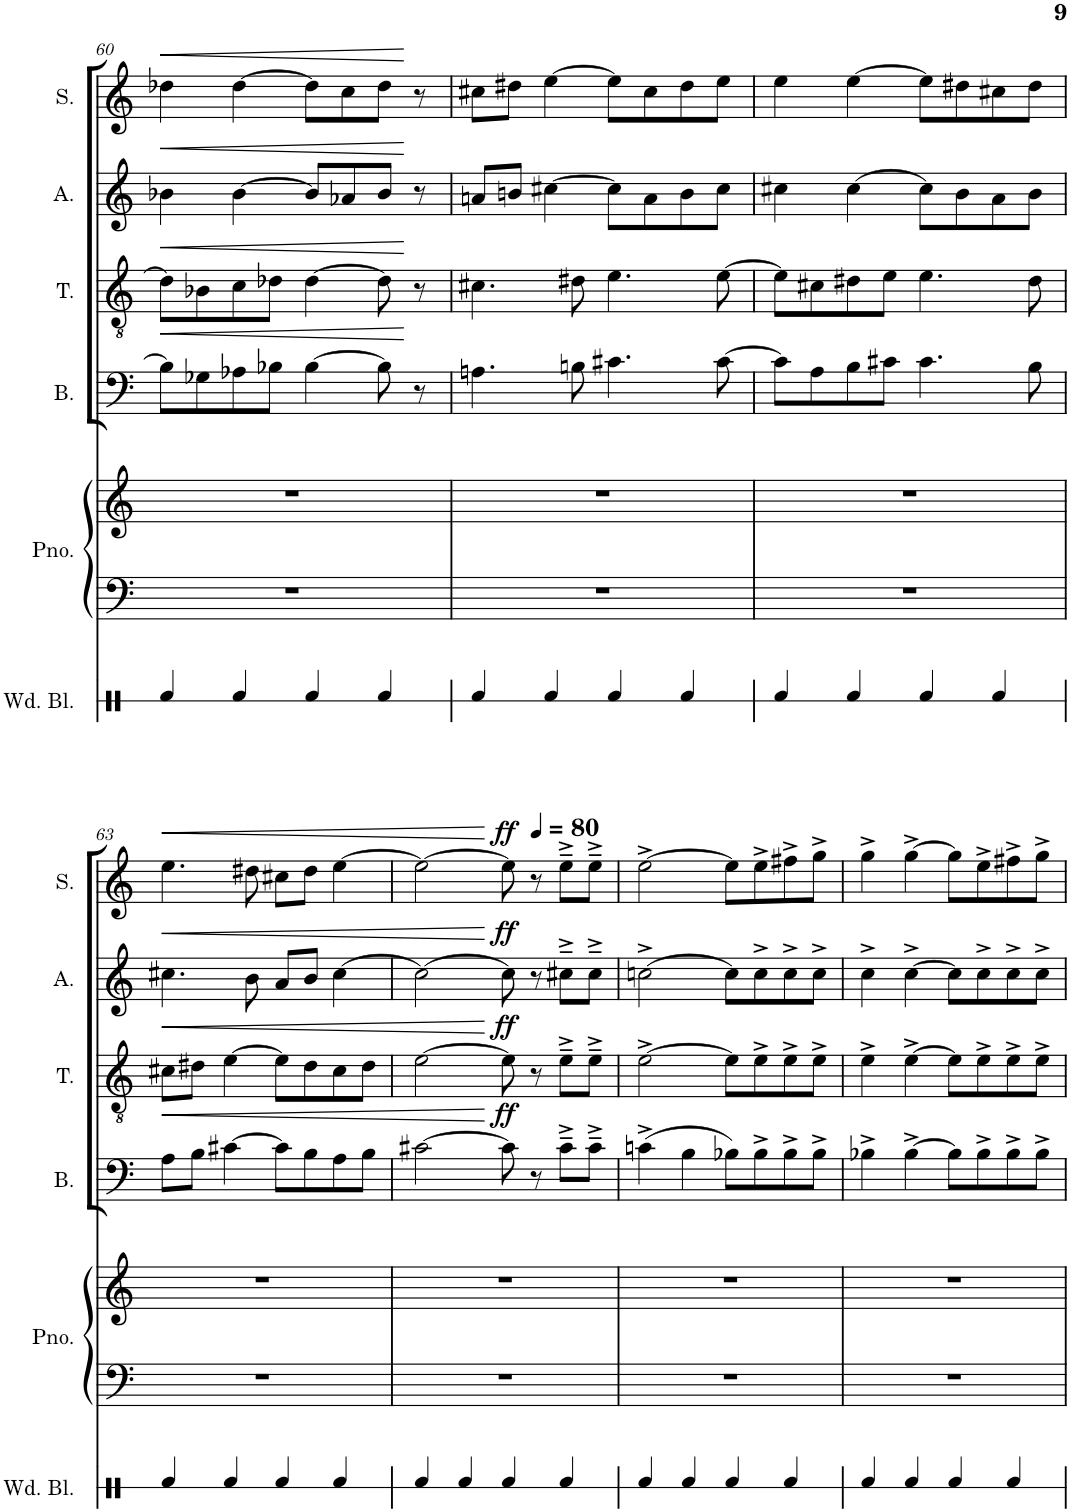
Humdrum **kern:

**kern	**kern	**kern	**kern	**dynam	**kern	**dynam	**kern	**dynam	**kern	**dynam
*part6	*part5	*part5	*part4	*part4	*part3	*part3	*part2	*part2	*part1	*part1
*staff7	*staff6	*staff5	*staff4	*staff4	*staff3	*staff3	*staff2	*staff2	*staff1	*staff1
*I"Wood Blocks	*I"Piano	*	*I"Bass	*	*I"Tenor	*	*I"Alto	*	*I"Soprano	*
*I'Wd. Bl.	*I'Pno.	*	*I'B.	*	*I'T.	*	*I'A.	*	*I'S.	*
!!LO:PB:g=z
*clefX	*clefF4	*clefG2	*clefF4	*	*clefGv2	*	*clefG2	*	*clefG2	*
*k[]	*k[]	*k[]	*k[]	*	*k[]	*	*k[]	*	*k[]	*
*M4/4	*M4/4	*M4/4	*M4/4	*	*M4/4	*	*M4/4	*	*M4/4	*
*met(c)	*met(c)	*met(c)	*met(c)	*	*met(c)	*	*met(c)	*	*met(c)	*
=60	=60	=60	=60	=60	=60	=60	=60	=60	=60	=60
!	!	!	!	!LO:HP:b	!	!LO:HP:b	!	!LO:HP:b	!	!LO:HP:b
4Rf/	1r	1r	8B-\L]	<	8d-\L]	<	4b-X\	<	4dd-X\	<
.	.	.	8G-X\	.	8B-X\	.	.	.	.	.
4Rf/	.	.	8A-X\	.	8c\	.	[4b-\	.	[4dd-\	.
.	.	.	8B-X\J	.	8d-X\J	.	.	.	.	.
4Rf/	.	.	[4B-\	.	[4d-\	.	8b-/L]	.	8dd-\L]	.
.	.	.	.	.	.	.	8a-X/	.	8cc\	.
4Rf/	.	.	8B-\]	.	8d-\]	.	8b-/J	.	8dd-\J	.
.	.	.	8r	[	8r	[	8r	[	8r	[
=61	=61	=61	=61	=61	=61	=61	=61	=61	=61	=61
4Rf/	1r	1r	4.An\	.	4.c#X\	.	8an/L	.	8cc#X\L	.
.	.	.	.	.	.	.	8bn/J	.	8dd#X\J	.
4Rf/	.	.	.	.	.	.	[4cc#X\	.	[4ee\	.
.	.	.	8Bn\	.	8d#X\	.	.	.	.	.
4Rf/	.	.	4.c#X\	.	4.e\	.	8cc#\L]	.	8ee\L]	.
.	.	.	.	.	.	.	8a\	.	8cc#\	.
4Rf/	.	.	.	.	.	.	8b\	.	8dd#\	.
.	.	.	[8c#\	.	[8e\	.	8cc#\J	.	8ee\J	.
=62	=62	=62	=62	=62	=62	=62	=62	=62	=62	=62
4Rf/	1r	1r	8c#\L]	.	8e\L]	.	4cc#X\	.	4ee\	.
.	.	.	8A\	.	8c#X\	.	.	.	.	.
4Rf/	.	.	8B\	.	8d#X\	.	[4cc#\	.	[4ee\	.
.	.	.	8c#X\J	.	8e\J	.	.	.	.	.
4Rf/	.	.	4.c#\	.	4.e\	.	8cc#\L]	.	8ee\L]	.
.	.	.	.	.	.	.	8b\	.	8dd#X\	.
4Rf/	.	.	.	.	.	.	8a\	.	8cc#X\	.
.	.	.	8B\	.	8d#\	.	8b\J	.	8dd#\J	.
!!LO:LB:g=z
=63	=63	=63	=63	=63	=63	=63	=63	=63	=63	=63
!	!	!	!	!LO:HP:b	!	!LO:HP:b	!	!LO:HP:b	!	!LO:HP:b
4Rf/	1r	1r	8A\L	<	8c#X\L	<	4.cc#X\	<	4.ee\	<
.	.	.	8B\J	.	8d#X\J	.	.	.	.	.
4Rf/	.	.	[4c#X\	.	[4e\	.	.	.	.	.
.	.	.	.	.	.	.	8b\	.	8dd#X\	.
4Rf/	.	.	8c#\L]	.	8e\L]	.	8a/L	.	8cc#X\L	.
.	.	.	8B\	.	8d#\	.	8b/J	.	8dd#\J	.
4Rf/	.	.	8A\	.	8c#\	.	[4cc#\	.	[4ee\	.
.	.	.	8B\J	.	8d#\J	.	.	.	.	.
=64	=64	=64	=64	=64	=64	=64	=64	=64	=64	=64
4Rf/	1r	1r	[2c#X\	.	[2e\	.	2cc#\_	.	2ee\_	.
4Rf/	.	.	.	.	.	.	.	.	.	.
!	!	!	!	!LO:DY:n=1:a	!	!LO:DY:n=1:a	!	!LO:DY:n=1:a	!	!LO:DY:n=1:a
4Rf/	.	.	8c#\]	[ ff	8e\]	[ ff	8cc#\]	[ ff	8ee\]	[ ff
*	*	*	*	*	*	*	*	*	*MM80	*
.	.	.	8r	.	8r	.	8r	.	8r	.
4Rf/	.	.	8c#~^\L	.	8e~^\L	.	8cc#X~^\L	.	8ee~^\L	.
.	.	.	8c#~^\J	.	8e~^\J	.	8cc#~^\J	.	8ee~^\J	.
=65	=65	=65	=65	=65	=65	=65	=65	=65	=65	=65
4Rf/	1r	1r	(4cn^\	.	[2e^\	.	[2ccn^\	.	[2ee^\	.
4Rf/	.	.	4B\	.	.	.	.	.	.	.
4Rf/	.	.	8B-X\L)	.	8e\L]	.	8cc\L]	.	8ee\L]	.
.	.	.	8B-^\	.	8e^\	.	8cc^\	.	8ee^\	.
4Rf/	.	.	8B-^\	.	8e^\	.	8cc^\	.	8ff#X^\	.
.	.	.	8B-^\J	.	8e^\J	.	8cc^\J	.	8gg^\J	.
=66	=66	=66	=66	=66	=66	=66	=66	=66	=66	=66
4Rf/	1r	1r	4B-X^\	.	4e^\	.	4cc^\	.	4gg^\	.
4Rf/	.	.	[4B-^\	.	[4e^\	.	[4cc^\	.	[4gg^\	.
4Rf/	.	.	8B-\L]	.	8e\L]	.	8cc\L]	.	8gg\L]	.
.	.	.	8B-^\	.	8e^\	.	8cc^\	.	8ee^\	.
4Rf/	.	.	8B-^\	.	8e^\	.	8cc^\	.	8ff#X^\	.
.	.	.	8B-^\J	.	8e^\J	.	8cc^\J	.	8gg^\J	.
=	=	=	=	=	=	=	=	=	=	=
*-	*-	*-	*-	*-	*-	*-	*-	*-	*-	*-
